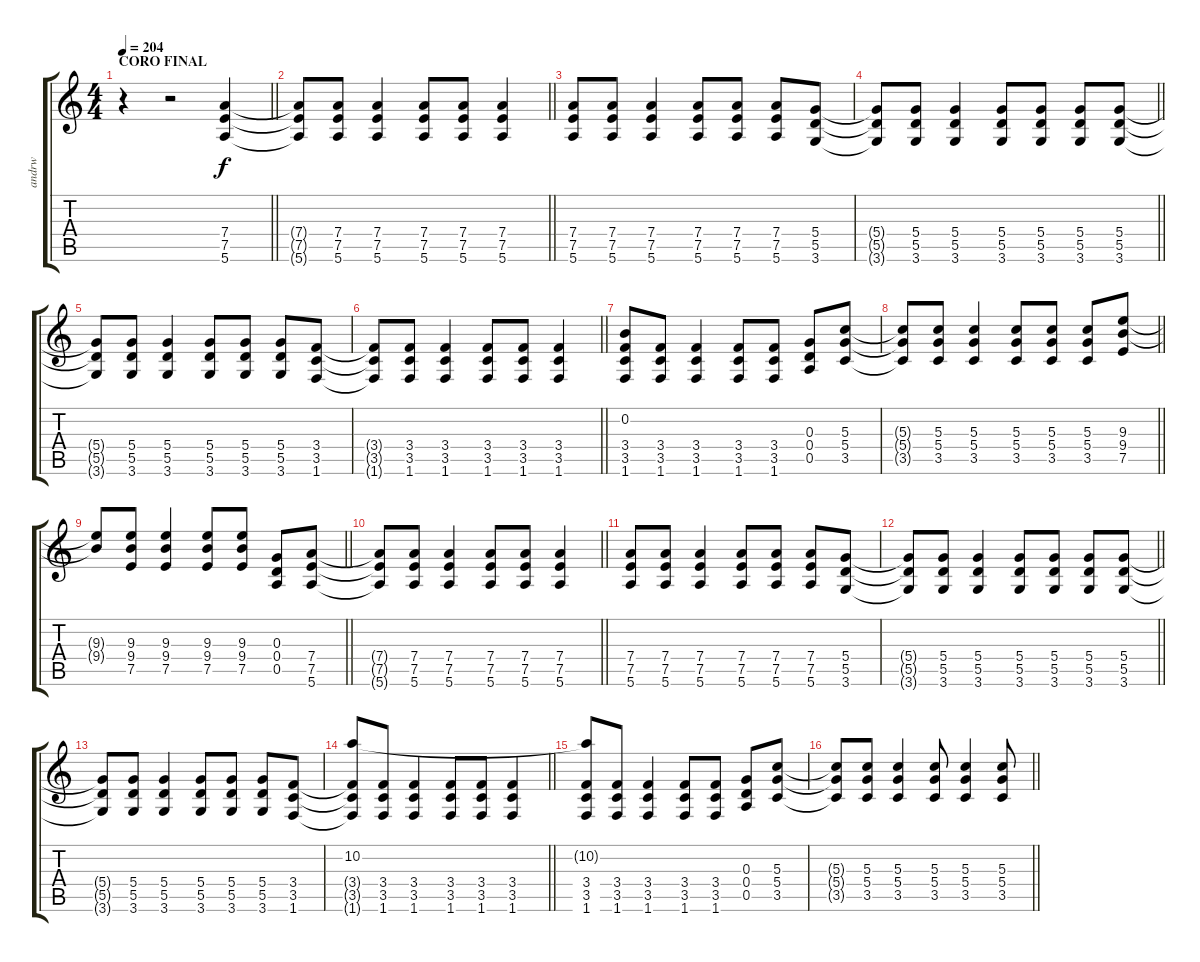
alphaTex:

\track ("andrw" "andrw") {instrument distortionguitar}
\staff {score tabs}
\tuning (E4 B3 G3 D3 A2 E2) {hide}
\ts (4 4)
\section ("" "CORO FINAL")
\tempo 204
\clef g2
\barLineRight lightlight
\ks c
r.4{dy f} r.2 (7.4 7.5 5.6).4 |
\barLineRight lightlight
(7.4{t} 7.5{t} 5.6{t}).8 (7.4 7.5 5.6).8 (7.4 7.5 5.6).4 (7.4 7.5 5.6).8 (7.4 7.5 5.6).8 (7.4 7.5 5.6).4 |
(7.4 7.5 5.6).8 (7.4 7.5 5.6).8 (7.4 7.5 5.6).4 (7.4 7.5 5.6).8 (7.4 7.5 5.6).8 (7.4 7.5 5.6).8 (5.4 5.5 3.6).8 |
\barLineRight lightlight
(5.4{t} 5.5{t} 3.6{t}).8 (5.4 5.5 3.6).8 (5.4 5.5 3.6).4 (5.4 5.5 3.6).8 (5.4 5.5 3.6).8 (5.4 5.5 3.6).8 (5.4 5.5 3.6).8 |
(5.4{t} 5.5{t} 3.6{t}).8 (5.4 5.5 3.6).8 (5.4 5.5 3.6).4 (5.4 5.5 3.6).8 (5.4 5.5 3.6).8 (5.4 5.5 3.6).8 (3.4 3.5 1.6).8 |
\barLineRight lightlight
(3.4{t} 3.5{t} 1.6{t}).8 (3.4 3.5 1.6).8 (3.4 3.5 1.6).4 (3.4 3.5 1.6).8 (3.4 3.5 1.6).8 (3.4 3.5 1.6).4 |
(0.2 3.4 3.5 1.6).8 (3.4 3.5 1.6).8 (3.4 3.5 1.6).4 (3.4 3.5 1.6).8 (3.4 3.5 1.6).8 (0.3 0.4 0.5).8 (5.3 5.4 3.5).8 |
\barLineRight lightlight
(5.3{t} 5.4{t} 3.5{t}).8 (5.3 5.4 3.5).8 (5.3 5.4 3.5).4 (5.3 5.4 3.5).8 (5.3 5.4 3.5).8 (5.3 5.4 3.5).8 (9.3 9.4 7.5).8 |
\section ("" "")
\barLineRight lightlight
(9.3{t} 9.4{t}).8 (9.3 9.4 7.5).8 (9.3 9.4 7.5).4 (9.3 9.4 7.5).8 (9.3 9.4 7.5).8 (0.3 0.4 0.5).8 (7.4 7.5 5.6).8 |
\barLineRight lightlight
(7.4{t} 7.5{t} 5.6{t}).8 (7.4 7.5 5.6).8 (7.4 7.5 5.6).4 (7.4 7.5 5.6).8 (7.4 7.5 5.6).8 (7.4 7.5 5.6).4 |
(7.4 7.5 5.6).8 (7.4 7.5 5.6).8 (7.4 7.5 5.6).4 (7.4 7.5 5.6).8 (7.4 7.5 5.6).8 (7.4 7.5 5.6).8 (5.4 5.5 3.6).8 |
\barLineRight lightlight
(5.4{t} 5.5{t} 3.6{t}).8 (5.4 5.5 3.6).8 (5.4 5.5 3.6).4 (5.4 5.5 3.6).8 (5.4 5.5 3.6).8 (5.4 5.5 3.6).8 (5.4 5.5 3.6).8 |
(5.4{t} 5.5{t} 3.6{t}).8 (5.4 5.5 3.6).8 (5.4 5.5 3.6).4 (5.4 5.5 3.6).8 (5.4 5.5 3.6).8 (5.4 5.5 3.6).8 (3.4 3.5 1.6).8 |
\barLineRight lightlight
(10.2 3.4{t} 3.5{t} 1.6{t}).8 (3.4 3.5 1.6).8 (3.4 3.5 1.6).4 (3.4 3.5 1.6).8 (3.4 3.5 1.6).8 (3.4 3.5 1.6).4 |
(10.2{t} 3.4 3.5 1.6).8 (3.4 3.5 1.6).8 (3.4 3.5 1.6).4 (3.4 3.5 1.6).8 (3.4 3.5 1.6).8 (0.3 0.4 0.5).8 (5.3 5.4 3.5).8 |
\barLineRight lightlight
(5.3{t} 5.4{t} 3.5{t}).8 (5.3 5.4 3.5).8 (5.3 5.4 3.5).4 (5.3 5.4 3.5).8 (5.3 5.4 3.5).4 (5.3 5.4 3.5).8
